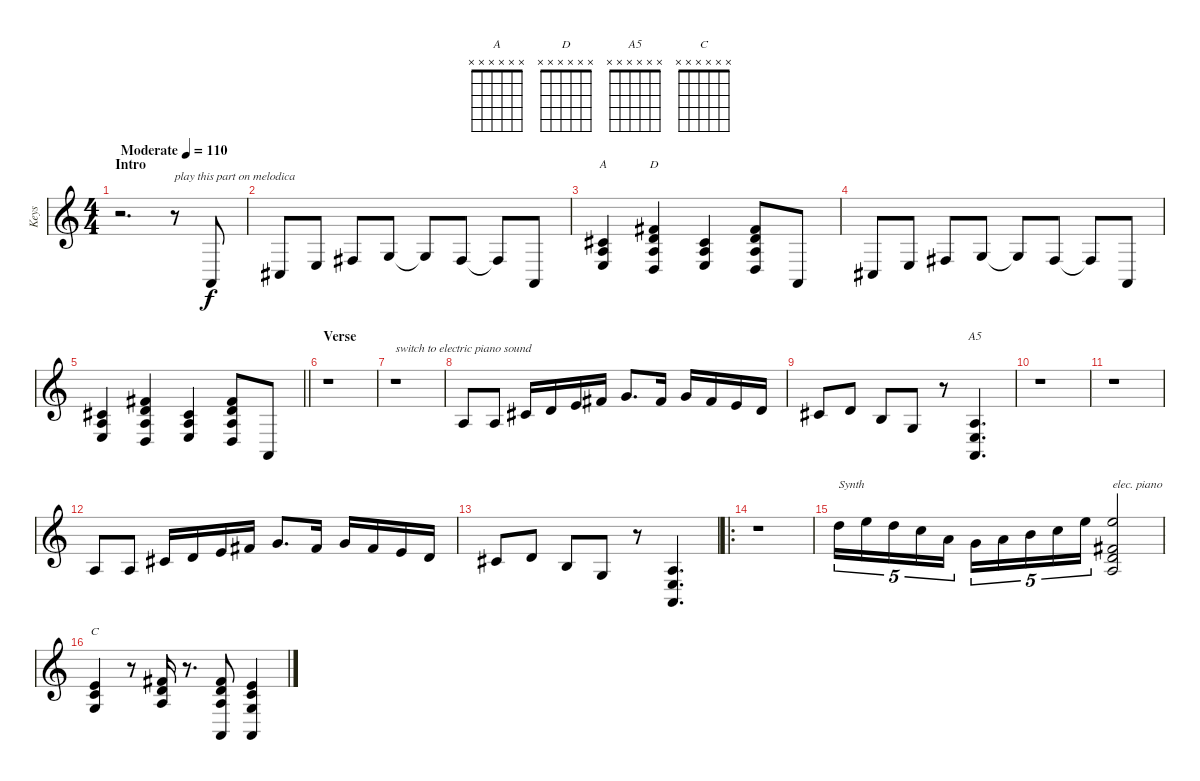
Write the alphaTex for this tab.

\track ("Keys" "Keys") {instrument accordion}
\staff {score}
\tuning (E4 B3 G3 D3 A2 E2) {hide}
\chord ("A" x x x x x x)
\chord ("D" x x x x x x)
\chord ("A5" x x x x x x)
\chord ("C" x x x x x x)
\ts (4 4)
\section ("" "Intro")
\tempo (110 "Moderate")
\clef g2
\ks c
r.2{d dy f instrument accordion} r.8{txt "play this part on melodica"} 0.5.8 |
4.5.8 2.4.8 4.4.8 5.4.8 5.4{t}.8 4.4.8 4.4{t}.8 0.5.8 |
(2.2 2.3 2.4).4{ch "A"} (2.1 3.2 2.3 0.4).4{ch "D"} (2.2 2.3 2.4).4 (2.1 3.2 2.3 0.4).8 0.5.8 |
4.5.8 2.4.8 4.4.8 5.4.8 5.4{t}.8 4.4.8 4.4{t}.8 0.5.8 |
\barLineRight lightlight
(2.2 2.3 2.4).4 (2.1 3.2 2.3 0.4).4 (2.2 2.3 2.4).4 (2.1 3.2 2.3 0.4).8 0.5.8 |
\section ("" "Verse")
r.1{instrument electricpiano1} |
r.1{txt "switch to electric piano sound"} |
2.3.8 2.3.8 2.2.16 3.2.16 5.2.16 2.1.16 3.1.8{d} 2.1.16 3.1.16 2.1.16 5.2.16 3.2.16 |
2.2.8 3.2.8 0.2.8 0.3.8 r.8 (2.3 2.4 0.5).4{d ch "A5"} |
r.1 |
r.1 |
2.3.8 2.3.8 2.2.16 3.2.16 5.2.16 2.1.16 3.1.8{d} 2.1.16 3.1.16 2.1.16 5.2.16 3.2.16 |
2.2.8 3.2.8 0.2.8 0.3.8 r.8 (2.3 2.4 0.5).4{d} |
\ro
r.1 |
10.1.16{tu (5 4) txt "Synth"} 12.1.16{tu (5 4)} 10.1.16{tu (5 4)} 13.2.16{tu (5 4)} 10.2.16{tu (5 4)} 12.3.16{tu (5 4)} 10.2.16{tu (5 4)} 12.2.16{tu (5 4)} 13.2.16{tu (5 4)} 12.1.16{tu (5 4)} (12.1 7.2 7.3 7.4).2{txt "elec. piano"} |
(5.2 5.3 5.4).4{ch "C"} r.8 (7.2 7.3 7.4).16 r.8{d} (7.2 7.3 7.4 0.5).8 (5.2 5.3 5.4 0.5).4
